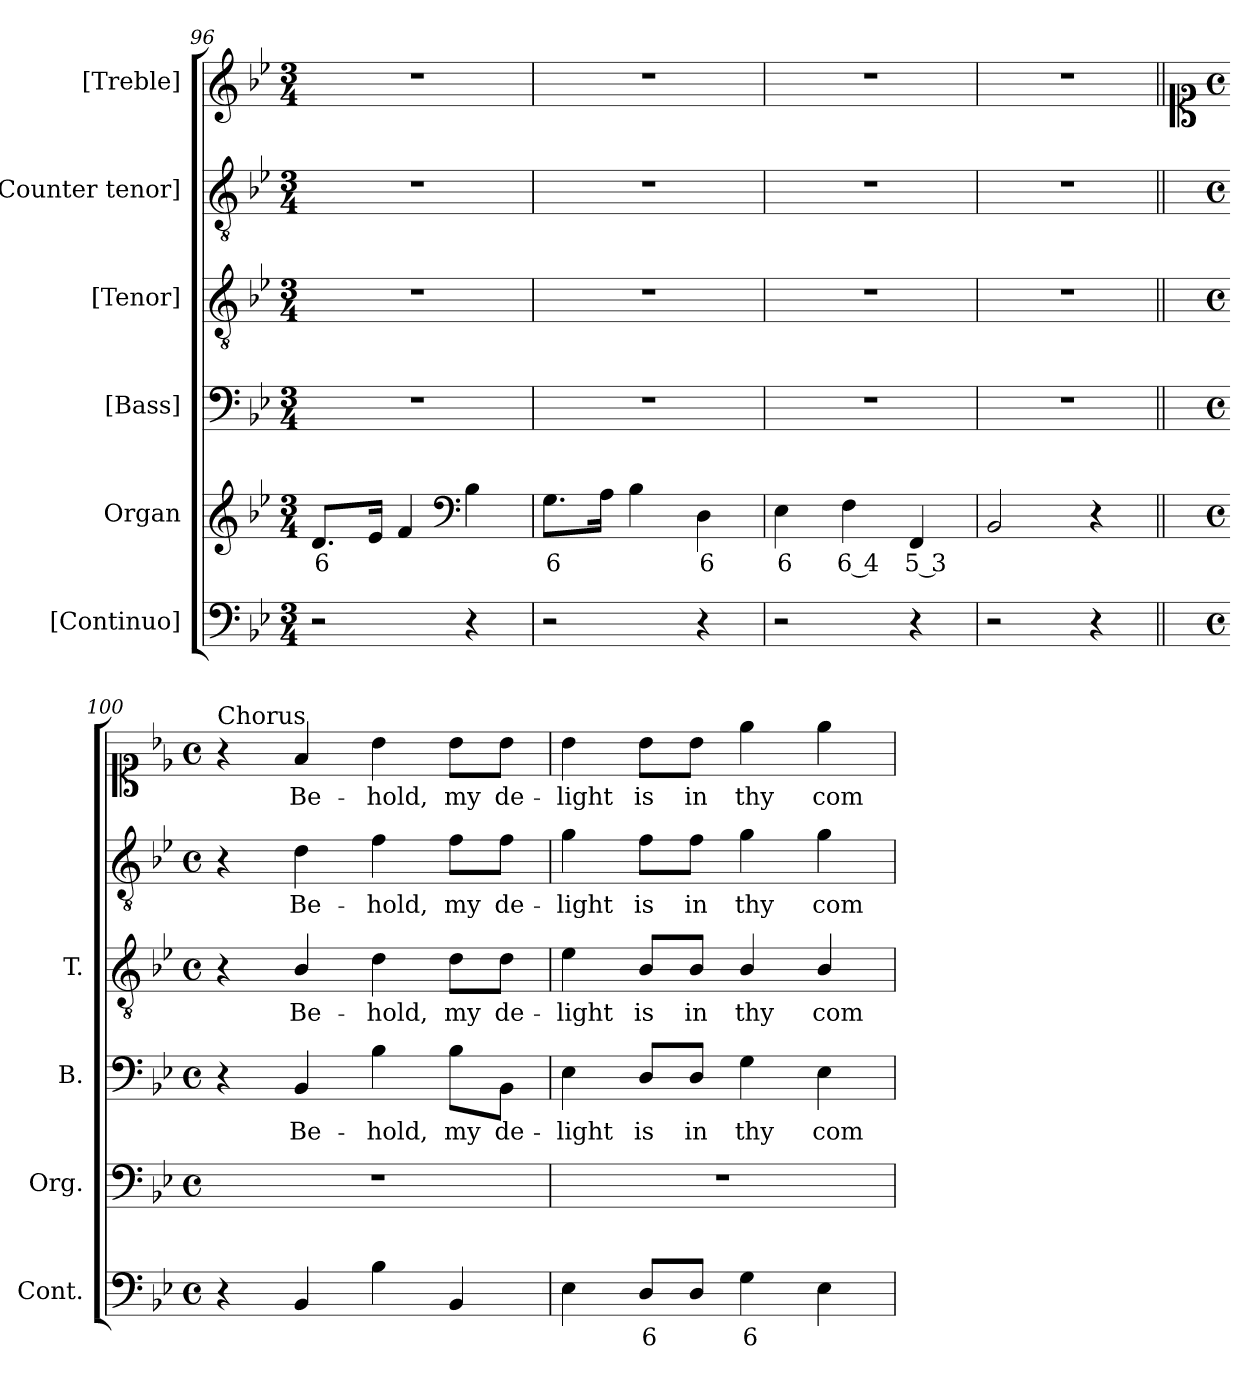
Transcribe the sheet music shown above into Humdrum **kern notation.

**kern	**text	**kern	**text	**kern	**text	**kern	**text	**kern	**text	**kern	**text
*part6	*part6	*part5	*part5	*part4	*part4	*part3	*part3	*part2	*part2	*part1	*part1
*staff6	*staff6	*staff5	*staff5	*staff4	*staff4	*staff3	*staff3	*staff2	*staff2	*staff1	*staff1
*I"[Continuo]	*	*I"Organ	*	*I"[Bass]	*	*I"[Tenor]	*	*I"[Counter tenor]	*	*I"[Treble]	*
*I'Cont.	*	*I'Org.	*	*I'B.	*	*I'T.	*	*	*	*	*
*clefF4	*	*clefG2	*	*clefF4	*	*clefGv2	*	*clefGv2	*	*clefG2	*
*	*	*	*	*	*	*ITrd7c12	*	*ITrd7c12	*	*	*
*k[b-e-]	*	*k[b-e-]	*	*k[b-e-]	*	*k[b-e-]	*	*k[b-e-]	*	*k[b-e-]	*
*B-:	*	*B-:	*	*B-:	*	*B-:	*	*B-:	*	*B-:	*
*M3/4	*	*M3/4	*	*M3/4	*	*M3/4	*	*M3/4	*	*M3/4	*
=96	=96	=96	=96	=96	=96	=96	=96	=96	=96	=96	=96
!	!	!	!LO:LY:b:color=#000000	!LO:N:vis=1	!	!LO:N:vis=1	!	!LO:N:vis=1	!	!LO:N:vis=1	!
2r	.	8.di/L	6	2.r	.	2.r	.	2.r	.	2.r	.
.	.	16e-i/Jk	.	.	.	.	.	.	.	.	.
.	.	4fi/	.	.	.	.	.	.	.	.	.
*	*	*clefF4	*	*	*	*	*	*	*	*	*
4r	.	4B-i\	.	.	.	.	.	.	.	.	.
=97	=97	=97	=97	=97	=97	=97	=97	=97	=97	=97	=97
!	!	!	!LO:LY:b:color=#000000	!LO:N:vis=1	!	!LO:N:vis=1	!	!LO:N:vis=1	!	!LO:N:vis=1	!
2r	.	8.Gi\L	6	2.r	.	2.r	.	2.r	.	2.r	.
.	.	16Ai\Jk	.	.	.	.	.	.	.	.	.
.	.	4B-i\	.	.	.	.	.	.	.	.	.
!	!	!	!LO:LY:b:color=#000000	!	!	!	!	!	!	!	!
4r	.	4Di\	6	.	.	.	.	.	.	.	.
=98	=98	=98	=98	=98	=98	=98	=98	=98	=98	=98	=98
!	!	!	!LO:LY:b:color=#000000	!LO:N:vis=1	!	!LO:N:vis=1	!	!LO:N:vis=1	!	!LO:N:vis=1	!
2r	.	4E-i\	6	2.r	.	2.r	.	2.r	.	2.r	.
!	!	!	!LO:LY:b:color=#000000	!	!	!	!	!	!	!	!
.	.	4Fi\	6 4	.	.	.	.	.	.	.	.
!	!	!	!LO:LY:b:color=#000000	!	!	!	!	!	!	!	!
4r	.	4FFi/	5 3	.	.	.	.	.	.	.	.
=99	=99	=99	=99	=99	=99	=99	=99	=99	=99	=99	=99
!	!	!	!	!LO:N:vis=1	!	!LO:N:vis=1	!	!LO:N:vis=1	!	!LO:N:vis=1	!
2r	.	2BB-i/	.	2.r	.	2.r	.	2.r	.	2.r	.
4r	.	4r	.	.	.	.	.	.	.	.	.
!!LO:PB:g=z
=100||	=100||	=100||	=100||	=100||	=100||	=100||	=100||	=100||	=100||	=100||	=100||
*	*	*	*	*	*	*	*	*	*	*clefC1	*
*M4/4	*	*M4/4	*	*M4/4	*	*M4/4	*	*M4/4	*	*M4/4	*
*met(c)	*	*met(c)	*	*met(c)	*	*met(c)	*	*met(c)	*	*met(c)	*
!	!	!	!	!	!	!	!	!	!	!LO:TX:a:t=Chorus	!
4r	.	1r	.	4r	.	4r	.	4r	.	4r	.
!	!	!	!	!	!LO:LY:b:color=#000000	!	!	!	!	!	!
!	!	!	!	!	!	!	!LO:LY:b:color=#000000	!	!	!	!
!	!	!	!	!	!	!	!	!	!LO:LY:b:color=#000000	!	!
!	!	!	!	!	!	!	!	!	!	!	!LO:LY:b:color=#000000
4BB-i/	.	.	.	4BB-i/	Be-	4BB-i/	Be-	4Di\	Be-	4fi/	Be-
!	!	!	!	!	!LO:LY:b:color=#000000	!	!	!	!	!	!
!	!	!	!	!	!	!	!LO:LY:b:color=#000000	!	!	!	!
!	!	!	!	!	!	!	!	!	!LO:LY:b:color=#000000	!	!
!	!	!	!	!	!	!	!	!	!	!	!LO:LY:b:color=#000000
4B-i\	.	.	.	4B-i\	-hold,	4Di\	-hold,	4Fi\	-hold,	4b-i\	-hold,
!	!	!	!	!	!LO:LY:b:color=#000000	!	!	!	!	!	!
!	!	!	!	!	!	!	!LO:LY:b:color=#000000	!	!	!	!
!	!	!	!	!	!	!	!	!	!LO:LY:b:color=#000000	!	!
!	!	!	!	!	!	!	!	!	!	!	!LO:LY:b:color=#000000
4BB-i/	.	.	.	8B-i\L	my	8Di\L	my	8Fi\L	my	8b-i\L	my
!	!	!	!	!	!LO:LY:b:color=#000000	!	!	!	!	!	!
!	!	!	!	!	!	!	!LO:LY:b:color=#000000	!	!	!	!
!	!	!	!	!	!	!	!	!	!LO:LY:b:color=#000000	!	!
!	!	!	!	!	!	!	!	!	!	!	!LO:LY:b:color=#000000
.	.	.	.	8BB-i\J	de-	8Di\J	de-	8Fi\J	de-	8b-i\J	de-
=101	=101	=101	=101	=101	=101	=101	=101	=101	=101	=101	=101
!	!	!	!	!	!LO:LY:b:color=#000000	!	!	!	!	!	!
!	!	!	!	!	!	!	!LO:LY:b:color=#000000	!	!	!	!
!	!	!	!	!	!	!	!	!	!LO:LY:b:color=#000000	!	!
!	!	!	!	!	!	!	!	!	!	!	!LO:LY:b:color=#000000
4E-i\	.	1r	.	4E-i\	-light	4E-i\	-light	4Gi\	-light	4b-i\	-light
!	!LO:LY:b:color=#000000	!	!	!	!	!	!	!	!	!	!
!	!	!	!	!	!LO:LY:b:color=#000000	!	!	!	!	!	!
!	!	!	!	!	!	!	!LO:LY:b:color=#000000	!	!	!	!
!	!	!	!	!	!	!	!	!	!LO:LY:b:color=#000000	!	!
!	!	!	!	!	!	!	!	!	!	!	!LO:LY:b:color=#000000
8Di/L	6	.	.	8Di/L	is	8BB-i/L	is	8Fi\L	is	8b-i\L	is
!	!	!	!	!	!LO:LY:b:color=#000000	!	!	!	!	!	!
!	!	!	!	!	!	!	!LO:LY:b:color=#000000	!	!	!	!
!	!	!	!	!	!	!	!	!	!LO:LY:b:color=#000000	!	!
!	!	!	!	!	!	!	!	!	!	!	!LO:LY:b:color=#000000
8Di/J	.	.	.	8Di/J	in	8BB-i/J	in	8Fi\J	in	8b-i\J	in
!	!LO:LY:b:color=#000000	!	!	!	!	!	!	!	!	!	!
!	!	!	!	!	!LO:LY:b:color=#000000	!	!	!	!	!	!
!	!	!	!	!	!	!	!LO:LY:b:color=#000000	!	!	!	!
!	!	!	!	!	!	!	!	!	!LO:LY:b:color=#000000	!	!
!	!	!	!	!	!	!	!	!	!	!	!LO:LY:b:color=#000000
4Gi\	6	.	.	4Gi\	thy	4BB-i/	thy	4Gi\	thy	4ee-i\	thy
!	!	!	!	!	!LO:LY:b:color=#000000	!	!	!	!	!	!
!	!	!	!	!	!	!	!LO:LY:b:color=#000000	!	!	!	!
!	!	!	!	!	!	!	!	!	!LO:LY:b:color=#000000	!	!
!	!	!	!	!	!	!	!	!	!	!	!LO:LY:b:color=#000000
4E-i\	.	.	.	4E-i\	com-	4BB-i/	com-	4Gi\	com-	4ee-i\	com-
=	=	=	=	=	=	=	=	=	=	=	=
*-	*-	*-	*-	*-	*-	*-	*-	*-	*-	*-	*-
